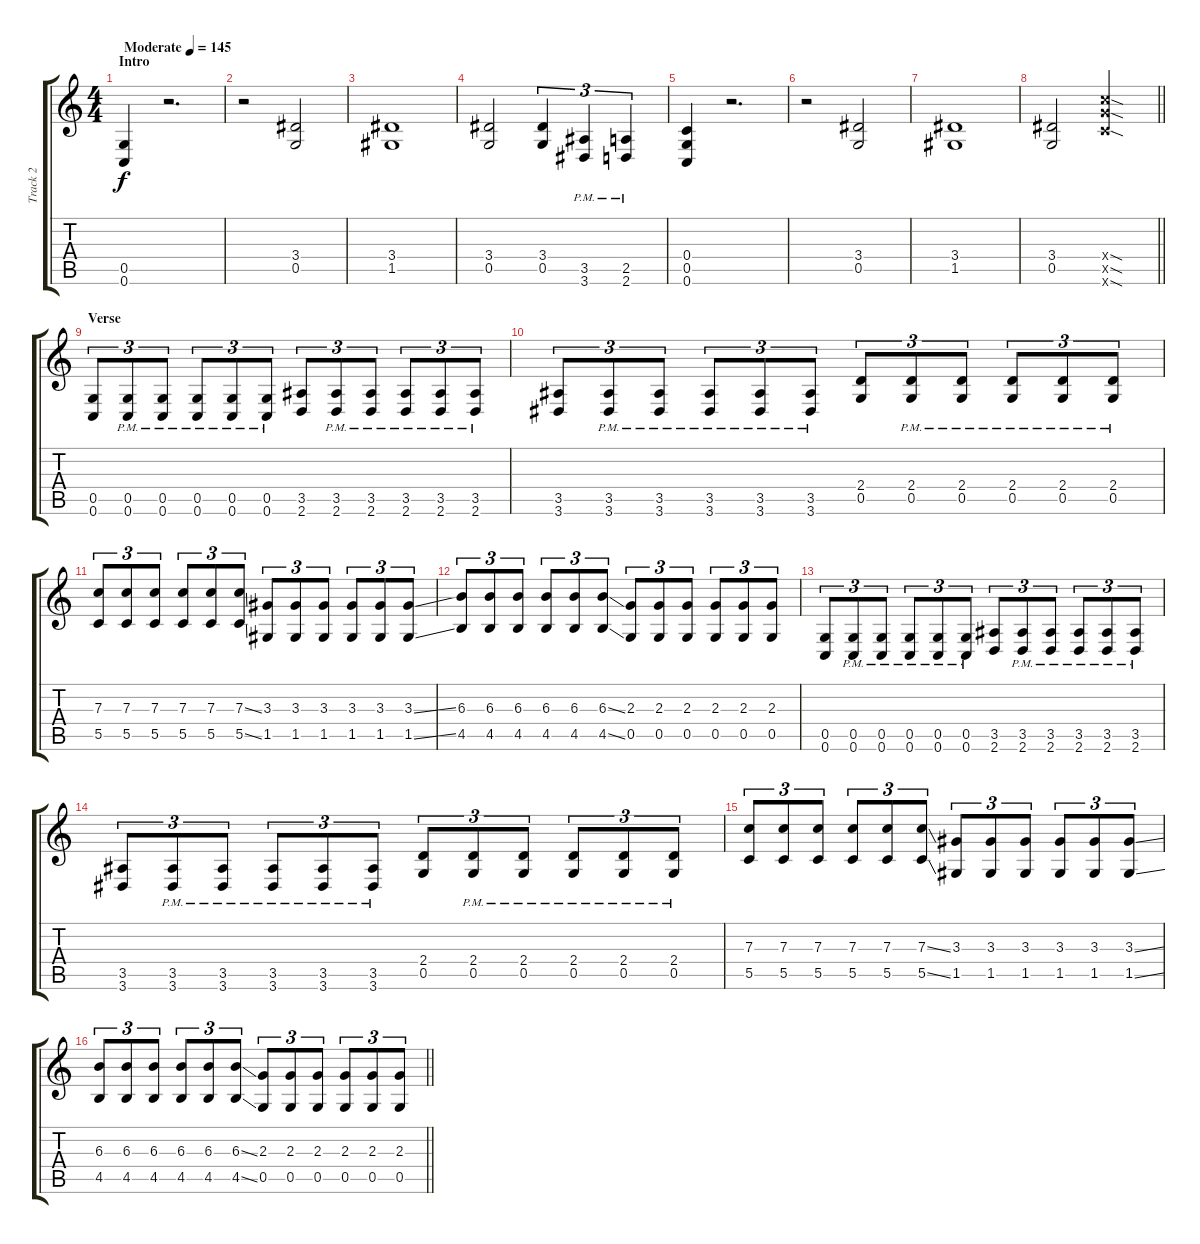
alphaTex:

\track ("Track 2" "Track 2") {instrument distortionguitar}
\staff {score tabs}
\tuning (D4 A3 F3 C3 G2 C2) {hide}
\ts (4 4)
\section ("" "Intro")
\tempo (145 "Moderate")
\clef g2
\ks c
(0.5 0.6).4{dy f instrument distortionguitar} r.2{d} |
r.2 (3.4 0.5).2 |
(3.4 1.5).1 |
(3.4 0.5).2 (3.4 0.5).4{tu (3 2)} (3.5{pm} 3.6{pm}).4{tu (3 2)} (2.5{pm} 2.6{pm}).4{tu (3 2)} |
(0.4 0.5 0.6).4 r.2{d} |
r.2 (3.4 0.5).2 |
(3.4 1.5).1 |
\barLineRight lightlight
(3.4 0.5).2 (12.4{sod x} 12.5{sod x} 12.6{sod x}).2 |
\section ("" "Verse")
(0.5 0.6).8{tu (3 2)} (0.5{pm} 0.6{pm}).8{tu (3 2)} (0.5{pm} 0.6{pm}).8{tu (3 2)} (0.5{pm} 0.6{pm}).8{tu (3 2)} (0.5{pm} 0.6{pm}).8{tu (3 2)} (0.5{pm} 0.6{pm}).8{tu (3 2)} (3.5 2.6).8{tu (3 2)} (3.5{pm} 2.6{pm}).8{tu (3 2)} (3.5{pm} 2.6{pm}).8{tu (3 2)} (3.5{pm} 2.6{pm}).8{tu (3 2)} (3.5{pm} 2.6{pm}).8{tu (3 2)} (3.5{pm} 2.6{pm}).8{tu (3 2)} |
(3.5 3.6).8{tu (3 2)} (3.5{pm} 3.6{pm}).8{tu (3 2)} (3.5{pm} 3.6{pm}).8{tu (3 2)} (3.5{pm} 3.6{pm}).8{tu (3 2)} (3.5{pm} 3.6{pm}).8{tu (3 2)} (3.5{pm} 3.6{pm}).8{tu (3 2)} (2.4 0.5).8{tu (3 2)} (2.4{pm} 0.5{pm}).8{tu (3 2)} (2.4{pm} 0.5{pm}).8{tu (3 2)} (2.4{pm} 0.5{pm}).8{tu (3 2)} (2.4{pm} 0.5{pm}).8{tu (3 2)} (2.4{pm} 0.5{pm}).8{tu (3 2)} |
(7.3 5.5).8{tu (3 2)} (7.3 5.5).8{tu (3 2)} (7.3 5.5).8{tu (3 2)} (7.3 5.5).8{tu (3 2)} (7.3 5.5).8{tu (3 2)} (7.3{ss} 5.5{ss}).8{tu (3 2)} (3.3 1.5).8{tu (3 2)} (3.3 1.5).8{tu (3 2)} (3.3 1.5).8{tu (3 2)} (3.3 1.5).8{tu (3 2)} (3.3 1.5).8{tu (3 2)} (3.3{ss} 1.5{ss}).8{tu (3 2)} |
(6.3 4.5).8{tu (3 2)} (6.3 4.5).8{tu (3 2)} (6.3 4.5).8{tu (3 2)} (6.3 4.5).8{tu (3 2)} (6.3 4.5).8{tu (3 2)} (6.3{ss} 4.5{ss}).8{tu (3 2)} (2.3 0.5).8{tu (3 2)} (2.3 0.5).8{tu (3 2)} (2.3 0.5).8{tu (3 2)} (2.3 0.5).8{tu (3 2)} (2.3 0.5).8{tu (3 2)} (2.3 0.5).8{tu (3 2)} |
(0.5 0.6).8{tu (3 2)} (0.5{pm} 0.6{pm}).8{tu (3 2)} (0.5{pm} 0.6{pm}).8{tu (3 2)} (0.5{pm} 0.6{pm}).8{tu (3 2)} (0.5{pm} 0.6{pm}).8{tu (3 2)} (0.5{pm} 0.6{pm}).8{tu (3 2)} (3.5 2.6).8{tu (3 2)} (3.5{pm} 2.6{pm}).8{tu (3 2)} (3.5{pm} 2.6{pm}).8{tu (3 2)} (3.5{pm} 2.6{pm}).8{tu (3 2)} (3.5{pm} 2.6{pm}).8{tu (3 2)} (3.5{pm} 2.6{pm}).8{tu (3 2)} |
(3.5 3.6).8{tu (3 2)} (3.5{pm} 3.6{pm}).8{tu (3 2)} (3.5{pm} 3.6{pm}).8{tu (3 2)} (3.5{pm} 3.6{pm}).8{tu (3 2)} (3.5{pm} 3.6{pm}).8{tu (3 2)} (3.5{pm} 3.6{pm}).8{tu (3 2)} (2.4 0.5).8{tu (3 2)} (2.4{pm} 0.5{pm}).8{tu (3 2)} (2.4{pm} 0.5{pm}).8{tu (3 2)} (2.4{pm} 0.5{pm}).8{tu (3 2)} (2.4{pm} 0.5{pm}).8{tu (3 2)} (2.4{pm} 0.5{pm}).8{tu (3 2)} |
(7.3 5.5).8{tu (3 2)} (7.3 5.5).8{tu (3 2)} (7.3 5.5).8{tu (3 2)} (7.3 5.5).8{tu (3 2)} (7.3 5.5).8{tu (3 2)} (7.3{ss} 5.5{ss}).8{tu (3 2)} (3.3 1.5).8{tu (3 2)} (3.3 1.5).8{tu (3 2)} (3.3 1.5).8{tu (3 2)} (3.3 1.5).8{tu (3 2)} (3.3 1.5).8{tu (3 2)} (3.3{ss} 1.5{ss}).8{tu (3 2)} |
\barLineRight lightlight
(6.3 4.5).8{tu (3 2)} (6.3 4.5).8{tu (3 2)} (6.3 4.5).8{tu (3 2)} (6.3 4.5).8{tu (3 2)} (6.3 4.5).8{tu (3 2)} (6.3{ss} 4.5{ss}).8{tu (3 2)} (2.3 0.5).8{tu (3 2)} (2.3 0.5).8{tu (3 2)} (2.3 0.5).8{tu (3 2)} (2.3 0.5).8{tu (3 2)} (2.3 0.5).8{tu (3 2)} (2.3 0.5).8{tu (3 2)}
